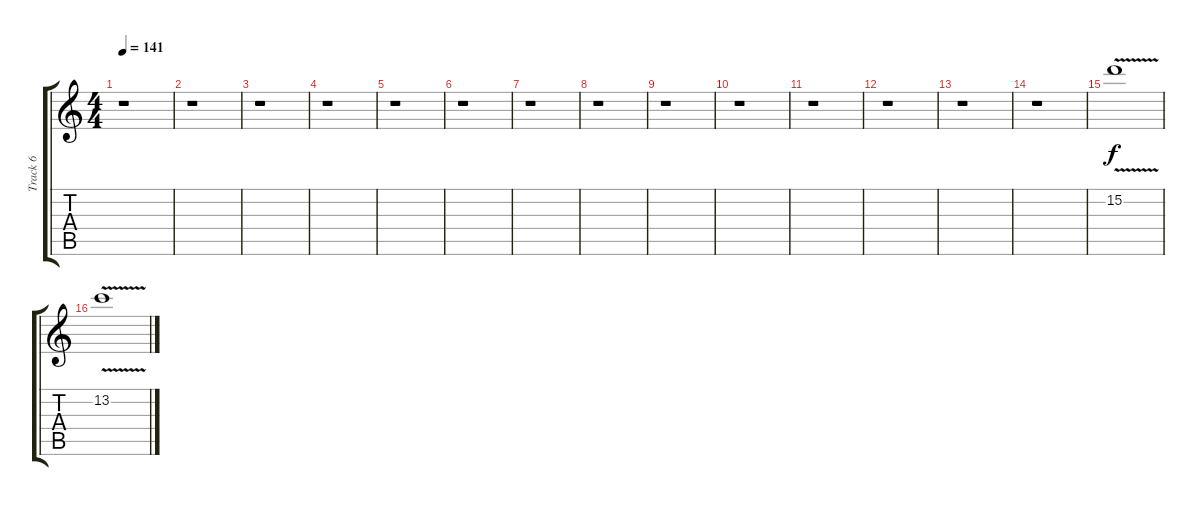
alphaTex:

\track ("Track 6" "Track 6") {instrument distortionguitar}
\staff {score tabs}
\tuning (E4 B3 G3 D3 A2 D2) {hide}
\ts (4 4)
\tempo 141
\clef g2
\ks c
r.1{dy f} |
r.1 |
r.1 |
r.1 |
r.1 |
r.1 |
r.1 |
r.1 |
r.1 |
r.1 |
r.1 |
r.1 |
r.1 |
r.1 |
15.2{v}.1 |
13.2{v}.1
